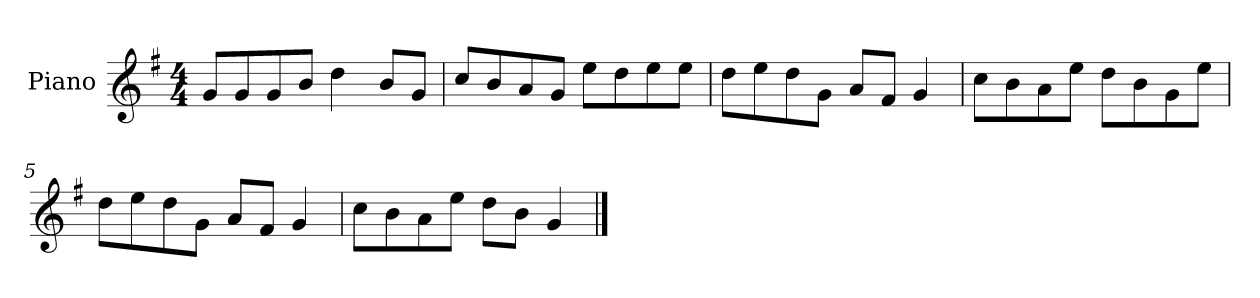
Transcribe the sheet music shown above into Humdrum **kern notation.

**kern
*part1
*staff1
*I"Piano
*I'P-no
*clefG2
*k[f#]
*M4/4
*MM90
=1
8g/L
8g/
8g/
8b/J
4dd\
8b/L
8g/J
=2
8cc/L
8b/
8a/
8g/J
8ee\L
8dd\
8ee\
8ee\J
=3
8dd\L
8ee\
8dd\
8g\J
8a/L
8f#/J
4g/
=4
8cc\L
8b\
8a\
8ee\J
8dd\L
8b\
8g\
8ee\J
=5
8dd\L
8ee\
8dd\
8g\J
8a/L
8f#/J
4g/
!!LO:LB:g=z
=6
8cc\L
8b\
8a\
8ee\J
8dd\L
8b\J
4g/
==
*-
